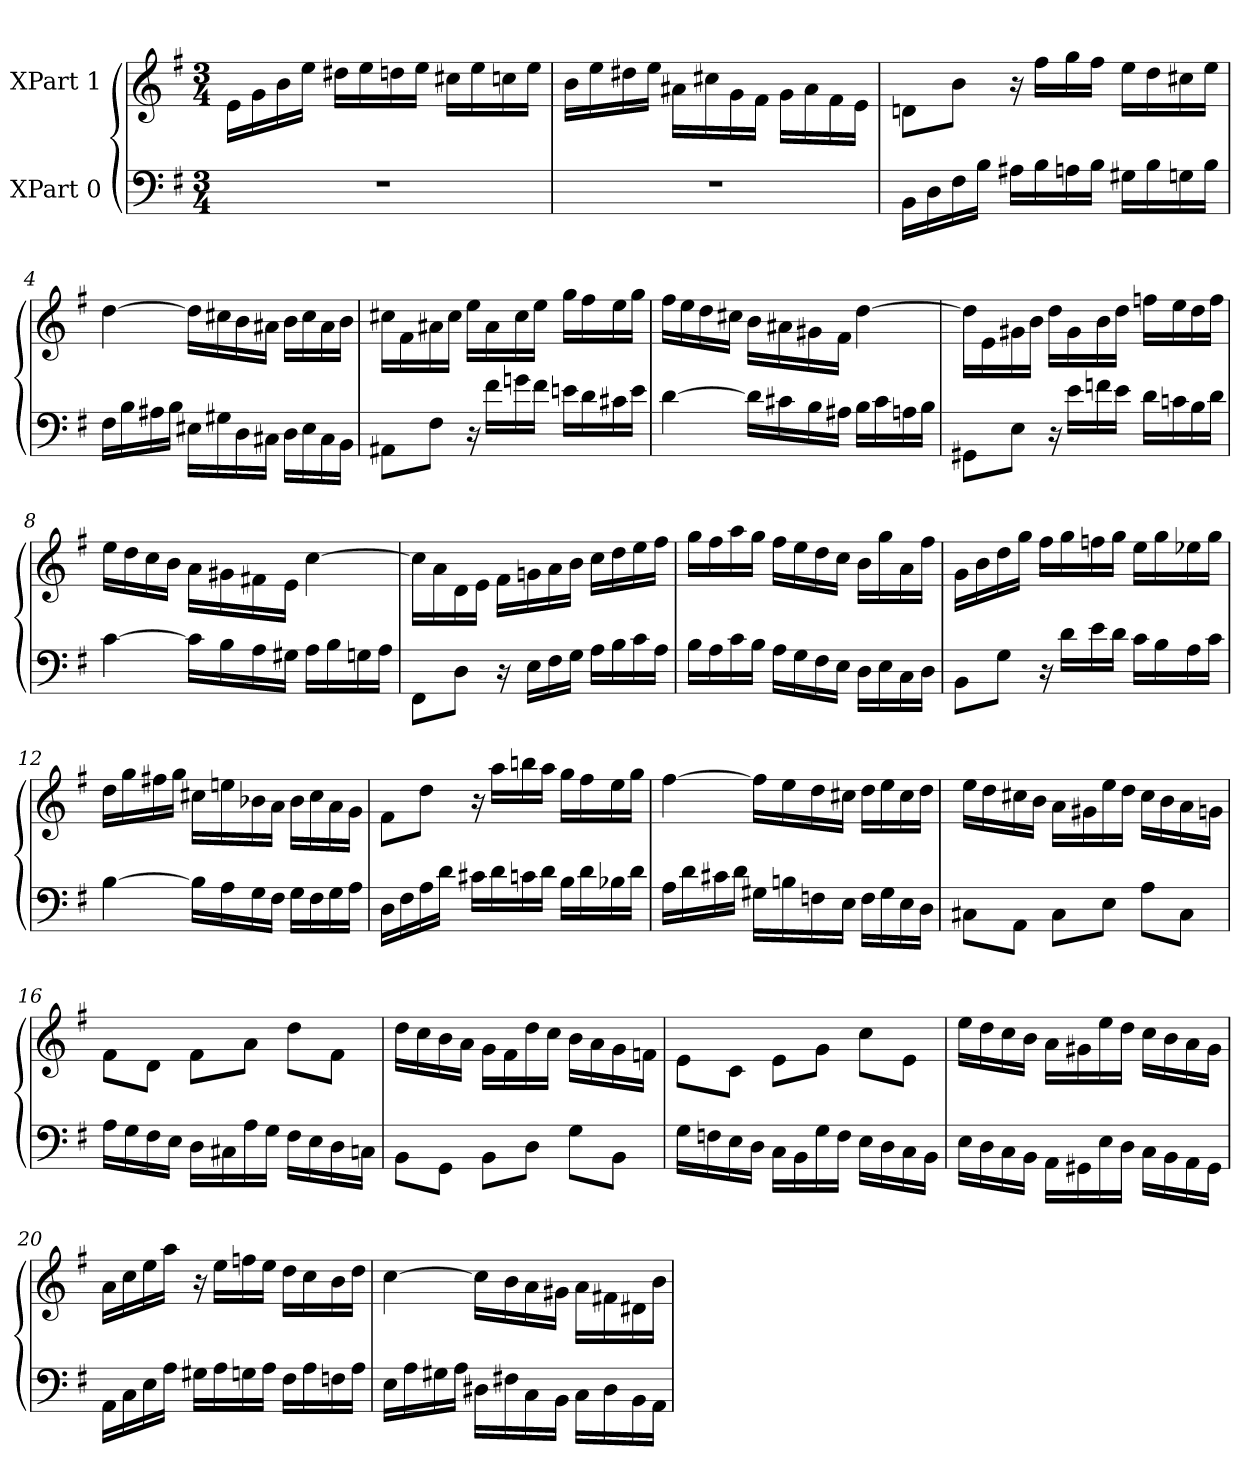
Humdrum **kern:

**kern	**kern
*part2	*part1
*staff2	*staff1
*I"XPart 0	*I"XPart 1
*clefF4	*clefG2
*k[f#]	*k[f#]
*M3/4	*M3/4
=1	=1
2.r	16e\L
.	16g\
.	16b\
.	16ee\J
.	16dd#X\L
.	16ee\
.	16ddn\
.	16ee\J
.	16cc#X\L
.	16ee\
.	16ccn\
.	16ee\J
=2	=2
2.r	16b\L
.	16ee\
.	16dd#X\
.	16ee\J
.	16a#X\L
.	16cc#X\
.	16g\
.	16f#\J
.	16g\L
.	16a#\
.	16f#\
.	16e\J
=3	=3
16BB\L	8dn\L
16D\	.
16F#\	8b\J
16B\J	.
16A#X\L	16r
16B\	16ff#\L
16An\	16gg\
16B\J	16ff#\J
16G#X\L	16ee\L
16B\	16dd\
16Gn\	16cc#X\
16B\J	16ee\J
=4	=4
16F#\L	[4dd\
16B\	.
16A#X\	.
16B\J	.
16E#X\L	16dd\L]
16G#X\	16cc#X\
16D\	16b\
16C#X\J	16a#X\J
16D\L	16b\L
16E#\	16cc#\
16C#\	16a#\
16BB\J	16b\J
=5	=5
8AA#X\L	16cc#X\L
.	16f#\
8F#\J	16a#X\
.	16cc#\J
16r	16ee\L
16f#\L	16a#\
16gn\	16cc#\
16f#\J	16ee\J
16en\L	16gg\L
16d\	16ff#\
16c#X\	16ee\
16e\J	16gg\J
=6	=6
[4d\	16ff#\L
.	16ee\
.	16dd\
.	16cc#X\J
16d\L]	16b\L
16c#X\	16a#X\
16B\	16g#X\
16A#X\J	16f#\J
16B\L	[4dd\
16c#\	.
16An\	.
16B\J	.
=7	=7
8GG#X\L	16dd\L]
.	16e\
8E\J	16g#X\
.	16b\J
16r	16dd\L
16e\L	16g#\
16fn\	16b\
16e\J	16dd\J
16d\L	16ffn\L
16cn\	16ee\
16B\	16dd\
16d\J	16ff\J
=8	=8
[4c\	16ee\L
.	16dd\
.	16cc\
.	16b\J
16c\L]	16a\L
16B\	16g#X\
16A\	16f#X\
16G#X\J	16e\J
16A\L	[4cc\
16B\	.
16Gn\	.
16A\J	.
=9	=9
8FF#\L	16cc\L]
.	16a\
8D\J	16d\
.	16e\J
16r	16f#\L
16E\L	16gn\
16F#\	16a\
16G\J	16b\J
16A\L	16cc\L
16B\	16dd\
16c\	16ee\
16A\J	16ff#\J
=10	=10
16B\L	16gg\L
16A\	16ff#\
16c\	16aa\
16B\J	16gg\J
16A\L	16ff#\L
16G\	16ee\
16F#\	16dd\
16E\J	16cc\J
16D\L	16b\L
16E\	16gg\
16C\	16a\
16D\J	16ff#\J
=11	=11
8BB\L	16g\L
.	16b\
8G\J	16dd\
.	16gg\J
16r	16ff#\L
16d\L	16gg\
16e\	16ffn\
16d\J	16gg\J
16c\L	16ee\L
16B\	16gg\
16A\	16ee-X\
16c\J	16gg\J
=12	=12
[4B\	16dd\L
.	16gg\
.	16ff#X\
.	16gg\J
16B\L]	16cc#X\L
16A\	16een\
16G\	16b-X\
16F#\J	16a\J
16G\L	16b-\L
16F#\	16cc#\
16G\	16a\
16A\J	16g\J
=13	=13
16D\L	8f#\L
16F#\	.
16A\	8dd\J
16d\J	.
16c#X\L	16r
16d\	16aa\L
16cn\	16bbn\
16d\J	16aa\J
16B\L	16gg\L
16d\	16ff#\
16B-X\	16ee\
16d\J	16gg\J
=14	=14
16A\L	[4ff#\
16d\	.
16c#X\	.
16d\J	.
16G#X\L	16ff#\L]
16Bn\	16ee\
16Fn\	16dd\
16E\J	16cc#X\J
16F\L	16dd\L
16G#\	16ee\
16E\	16cc#\
16D\J	16dd\J
=15	=15
8C#X\L	16ee\L
.	16dd\
8AA\J	16cc#X\
.	16b\J
8C#\L	16a\L
.	16g#X\
8E\J	16ee\
.	16dd\J
8A\L	16cc#\L
.	16b\
8C#\J	16a\
.	16gn\J
=16	=16
16A\L	8f#\L
16G\	.
16F#\	8d\J
16E\J	.
16D\L	8f#\L
16C#X\	.
16A\	8a\J
16G\J	.
16F#\L	8dd\L
16E\	.
16D\	8f#\J
16Cn\J	.
=17	=17
8BB\L	16dd\L
.	16cc\
8GG\J	16b\
.	16a\J
8BB\L	16g\L
.	16f#\
8D\J	16dd\
.	16cc\J
8G\L	16b\L
.	16a\
8BB\J	16g\
.	16fn\J
=18	=18
16G\L	8e\L
16Fn\	.
16E\	8c\J
16D\J	.
16C\L	8e\L
16BB\	.
16G\	8g\J
16F\J	.
16E\L	8cc\L
16D\	.
16C\	8e\J
16BB\J	.
=19	=19
16E\L	16ee\L
16D\	16dd\
16C\	16cc\
16BB\J	16b\J
16AA\L	16a\L
16GG#X\	16g#X\
16E\	16ee\
16D\J	16dd\J
16C\L	16cc\L
16BB\	16b\
16AA\	16a\
16GG#\J	16g#\J
=20	=20
16AA\L	16a\L
16C\	16cc\
16E\	16ee\
16A\J	16aa\J
16G#X\L	16r
16A\	16ee\L
16Gn\	16ffn\
16A\J	16ee\J
16F#\L	16dd\L
16A\	16cc\
16Fn\	16b\
16A\J	16dd\J
=21	=21
16E\L	[4cc\
16A\	.
16G#X\	.
16A\J	.
16D#X\L	16cc\L]
16F#X\	16b\
16C\	16a\
16BB\J	16g#X\J
16C\L	16a\L
16D#\	16f#X\
16BB\	16d#X\
16AA\J	16b\J
=	=
*-	*-
